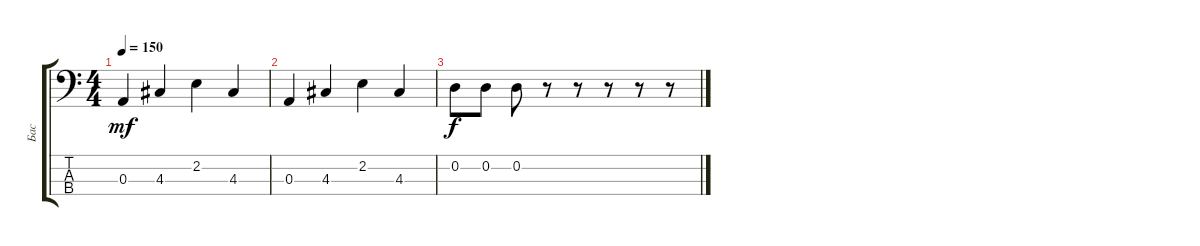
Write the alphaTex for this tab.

\track ("Бас" "Бас") {instrument electricbassfinger}
\staff {score tabs}
\tuning (G2 D2 A1 E1) {hide}
\ts (4 4)
\tempo 150
\clef f4
\ks c
0.3.4{dy mf} 4.3.4 2.2.4 4.3.4 |
0.3.4 4.3.4 2.2.4 4.3.4 |
0.2.8{dy f} 0.2.8 0.2.8 r.8 r.8 r.8 r.8 r.8
